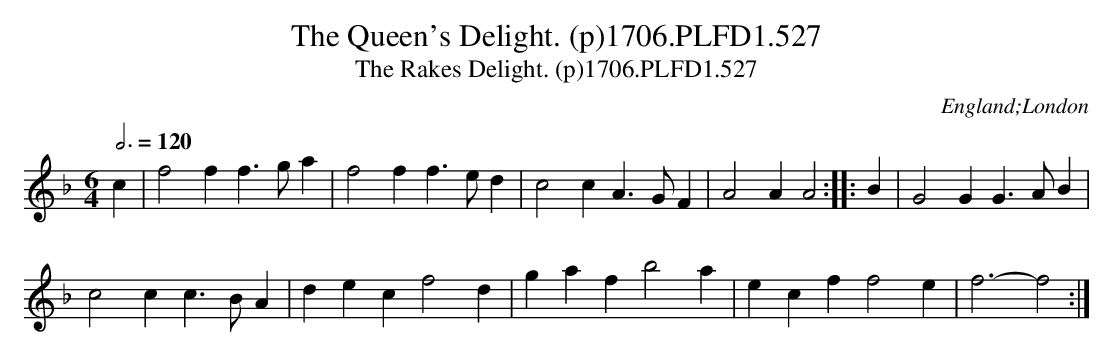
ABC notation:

X:1
T:Queen's Delight. (p)1706.PLFD1.527, The
T:Rakes Delight. (p)1706.PLFD1.527, The
M:6/4
L:1/4
Q:3/4=120
O:England;London
K:F
c|f2ff>ga|f2ff>ed|c2cA>GF|A2AA2:||:B|G2GG>AB|
c2cc>BA|decf2d|gafb2a|ecff2e|f3-f2:|
